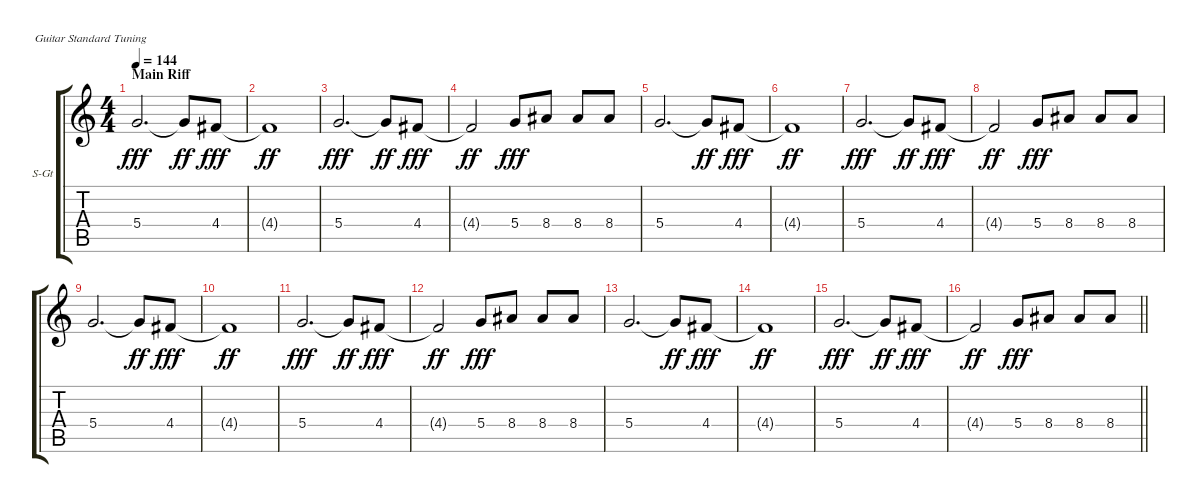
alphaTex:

\bracketExtendMode groupsimilarinstruments
\firstSystemTrackNameOrientation horizontal
\otherSystemsTrackNameOrientation horizontal
\track ("Flake 3" "S-Gt") {instrument pad4choir}
\staff {score tabs}
\tuning (E4 B3 G3 D3 A2 E2)
\displaytranspose 12
\ts (4 4)
\section ("" "Main Riff")
\tempo 144
\clef g2
\ks c
5.4.2{d dy fff} 5.4{t}.8{dy ff} 4.4.8{dy fff} |
4.4{t}.1{dy ff} |
5.4.2{d dy fff} 5.4{t}.8{dy ff} 4.4.8{dy fff} |
4.4{t}.2{dy ff} 5.4.8{dy fff} 8.4.8 8.4.8 8.4.8 |
5.4.2{d} 5.4{t}.8{dy ff} 4.4.8{dy fff} |
4.4{t}.1{dy ff} |
5.4.2{d dy fff} 5.4{t}.8{dy ff} 4.4.8{dy fff} |
4.4{t}.2{dy ff} 5.4.8{dy fff} 8.4.8 8.4.8 8.4.8 |
5.4.2{d} 5.4{t}.8{dy ff} 4.4.8{dy fff} |
4.4{t}.1{dy ff} |
5.4.2{d dy fff} 5.4{t}.8{dy ff} 4.4.8{dy fff} |
4.4{t}.2{dy ff} 5.4.8{dy fff} 8.4.8 8.4.8 8.4.8 |
5.4.2{d} 5.4{t}.8{dy ff} 4.4.8{dy fff} |
4.4{t}.1{dy ff} |
5.4.2{d dy fff} 5.4{t}.8{dy ff} 4.4.8{dy fff} |
\barLineRight lightlight
4.4{t}.2{dy ff} 5.4.8{dy fff} 8.4.8 8.4.8 8.4.8
